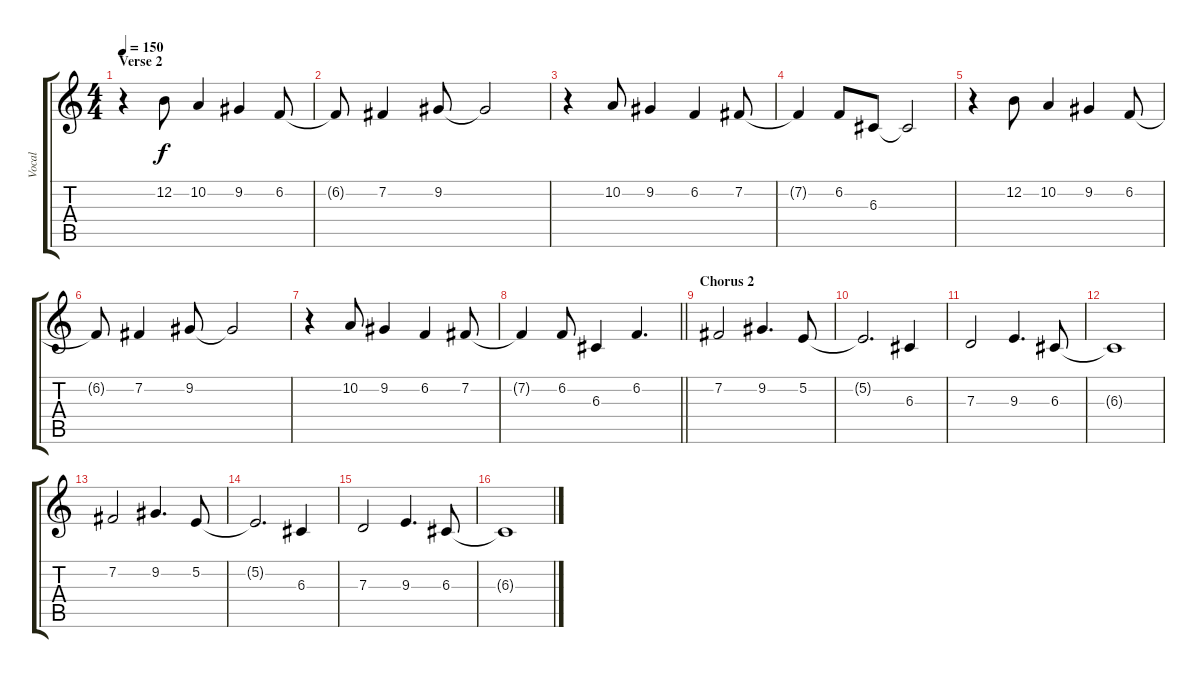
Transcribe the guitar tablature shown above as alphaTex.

\track ("Vocal" "Vocal") {instrument acousticgrandpiano}
\staff {score tabs}
\tuning (E4 B3 G3 D3 A2 E2) {hide}
\ts (4 4)
\section ("" "Verse 2")
\tempo 150
\clef g2
\ks c
r.4{dy f} 12.2.8 10.2.4 9.2.4 6.2.8 |
6.2{t}.8 7.2.4 9.2.8 9.2{t}.2 |
r.4 10.2.8 9.2.4 6.2.4 7.2.8 |
7.2{t}.4 6.2.8 6.3.8 6.3{t}.2 |
r.4 12.2.8 10.2.4 9.2.4 6.2.8 |
6.2{t}.8 7.2.4 9.2.8 9.2{t}.2 |
r.4 10.2.8 9.2.4 6.2.4 7.2.8 |
\barLineRight lightlight
7.2{t}.4 6.2.8 6.3.4 6.2.4{d} |
\section ("" "Chorus 2")
7.2.2 9.2.4{d} 5.2.8 |
5.2{t}.2{d} 6.3.4 |
7.3.2 9.3.4{d} 6.3.8 |
6.3{t}.1 |
7.2.2 9.2.4{d} 5.2.8 |
5.2{t}.2{d} 6.3.4 |
7.3.2 9.3.4{d} 6.3.8 |
6.3{t}.1
